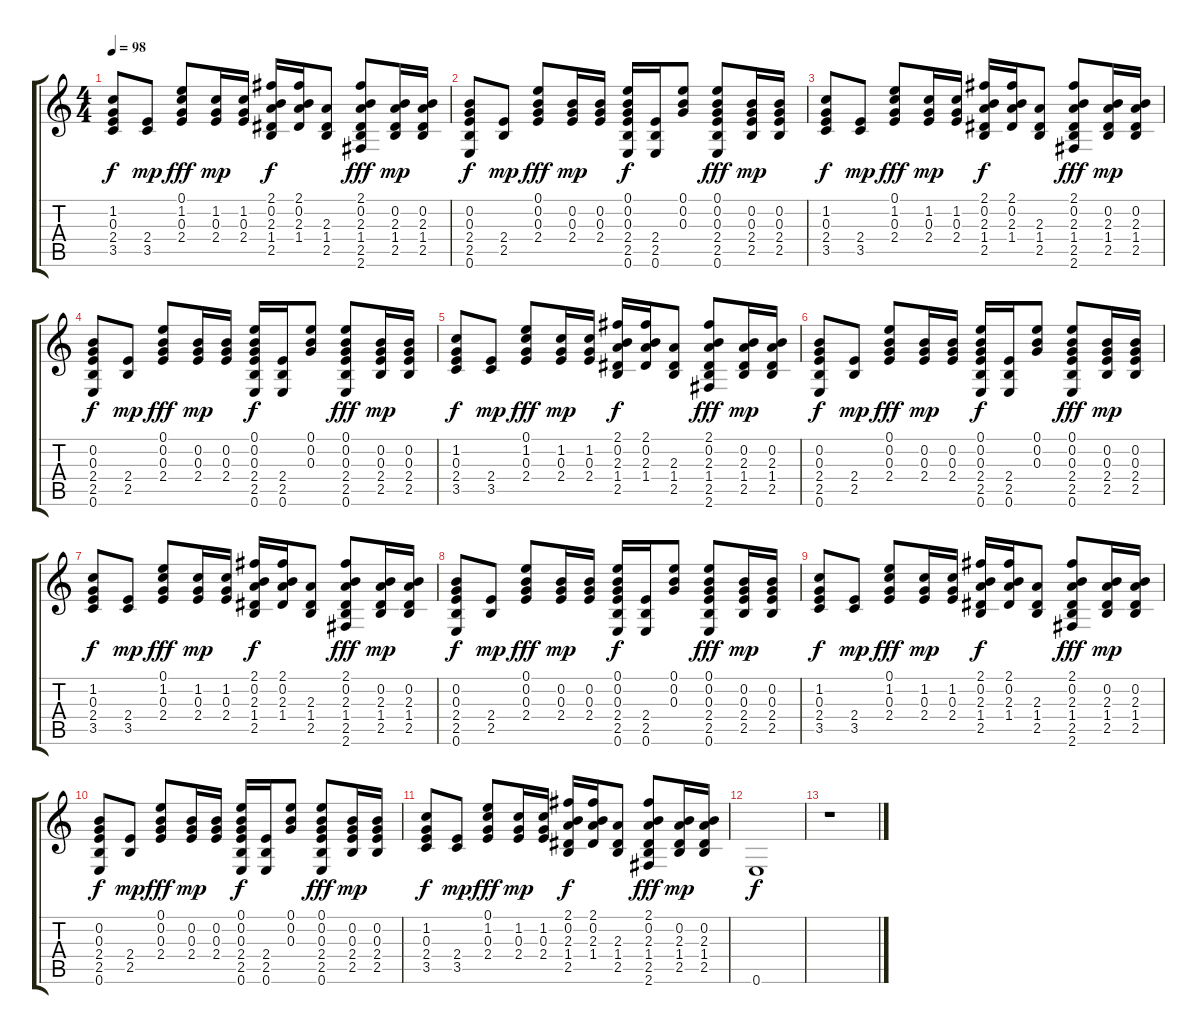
\track "" {instrument acousticguitarsteel}
\staff {score tabs}
\tuning (E4 B3 G3 D3 A2 E2) {hide}
\ts (4 4)
\tempo 98
\clef g2
\ks c
(1.2 0.3 2.4 3.5).8{dy f} (2.4 3.5).8{dy mp} (0.1 1.2 0.3 2.4).8{dy fff} (1.2 0.3 2.4).16{dy mp} (1.2 0.3 2.4).16 (2.1 0.2 2.3 1.4 2.5).16{dy f} (2.1 0.2 2.3 1.4).16 (2.3 1.4 2.5).8 (2.1 0.2 2.3 1.4 2.5 2.6).8{dy fff} (0.2 2.3 1.4 2.5).16{dy mp} (0.2 2.3 1.4 2.5).16 |
(0.2 0.3 2.4 2.5 0.6).8{dy f} (2.4 2.5).8{dy mp} (0.1 0.2 0.3 2.4).8{dy fff} (0.2 0.3 2.4).16{dy mp} (0.2 0.3 2.4).16 (0.1 0.2 0.3 2.4 2.5 0.6).16{dy f} (2.4 2.5 0.6).16 (0.1 0.2 0.3).8 (0.1 0.2 0.3 2.4 2.5 0.6).8{dy fff} (0.2 0.3 2.4 2.5).16{dy mp} (0.2 0.3 2.4 2.5).16 |
(1.2 0.3 2.4 3.5).8{dy f} (2.4 3.5).8{dy mp} (0.1 1.2 0.3 2.4).8{dy fff} (1.2 0.3 2.4).16{dy mp} (1.2 0.3 2.4).16 (2.1 0.2 2.3 1.4 2.5).16{dy f} (2.1 0.2 2.3 1.4).16 (2.3 1.4 2.5).8 (2.1 0.2 2.3 1.4 2.5 2.6).8{dy fff} (0.2 2.3 1.4 2.5).16{dy mp} (0.2 2.3 1.4 2.5).16 |
(0.2 0.3 2.4 2.5 0.6).8{dy f} (2.4 2.5).8{dy mp} (0.1 0.2 0.3 2.4).8{dy fff} (0.2 0.3 2.4).16{dy mp} (0.2 0.3 2.4).16 (0.1 0.2 0.3 2.4 2.5 0.6).16{dy f} (2.4 2.5 0.6).16 (0.1 0.2 0.3).8 (0.1 0.2 0.3 2.4 2.5 0.6).8{dy fff} (0.2 0.3 2.4 2.5).16{dy mp} (0.2 0.3 2.4 2.5).16 |
(1.2 0.3 2.4 3.5).8{dy f} (2.4 3.5).8{dy mp} (0.1 1.2 0.3 2.4).8{dy fff} (1.2 0.3 2.4).16{dy mp} (1.2 0.3 2.4).16 (2.1 0.2 2.3 1.4 2.5).16{dy f} (2.1 0.2 2.3 1.4).16 (2.3 1.4 2.5).8 (2.1 0.2 2.3 1.4 2.5 2.6).8{dy fff} (0.2 2.3 1.4 2.5).16{dy mp} (0.2 2.3 1.4 2.5).16 |
(0.2 0.3 2.4 2.5 0.6).8{dy f} (2.4 2.5).8{dy mp} (0.1 0.2 0.3 2.4).8{dy fff} (0.2 0.3 2.4).16{dy mp} (0.2 0.3 2.4).16 (0.1 0.2 0.3 2.4 2.5 0.6).16{dy f} (2.4 2.5 0.6).16 (0.1 0.2 0.3).8 (0.1 0.2 0.3 2.4 2.5 0.6).8{dy fff} (0.2 0.3 2.4 2.5).16{dy mp} (0.2 0.3 2.4 2.5).16 |
(1.2 0.3 2.4 3.5).8{dy f} (2.4 3.5).8{dy mp} (0.1 1.2 0.3 2.4).8{dy fff} (1.2 0.3 2.4).16{dy mp} (1.2 0.3 2.4).16 (2.1 0.2 2.3 1.4 2.5).16{dy f} (2.1 0.2 2.3 1.4).16 (2.3 1.4 2.5).8 (2.1 0.2 2.3 1.4 2.5 2.6).8{dy fff} (0.2 2.3 1.4 2.5).16{dy mp} (0.2 2.3 1.4 2.5).16 |
(0.2 0.3 2.4 2.5 0.6).8{dy f} (2.4 2.5).8{dy mp} (0.1 0.2 0.3 2.4).8{dy fff} (0.2 0.3 2.4).16{dy mp} (0.2 0.3 2.4).16 (0.1 0.2 0.3 2.4 2.5 0.6).16{dy f} (2.4 2.5 0.6).16 (0.1 0.2 0.3).8 (0.1 0.2 0.3 2.4 2.5 0.6).8{dy fff} (0.2 0.3 2.4 2.5).16{dy mp} (0.2 0.3 2.4 2.5).16 |
(1.2 0.3 2.4 3.5).8{dy f} (2.4 3.5).8{dy mp} (0.1 1.2 0.3 2.4).8{dy fff} (1.2 0.3 2.4).16{dy mp} (1.2 0.3 2.4).16 (2.1 0.2 2.3 1.4 2.5).16{dy f} (2.1 0.2 2.3 1.4).16 (2.3 1.4 2.5).8 (2.1 0.2 2.3 1.4 2.5 2.6).8{dy fff} (0.2 2.3 1.4 2.5).16{dy mp} (0.2 2.3 1.4 2.5).16 |
(0.2 0.3 2.4 2.5 0.6).8{dy f} (2.4 2.5).8{dy mp} (0.1 0.2 0.3 2.4).8{dy fff} (0.2 0.3 2.4).16{dy mp} (0.2 0.3 2.4).16 (0.1 0.2 0.3 2.4 2.5 0.6).16{dy f} (2.4 2.5 0.6).16 (0.1 0.2 0.3).8 (0.1 0.2 0.3 2.4 2.5 0.6).8{dy fff} (0.2 0.3 2.4 2.5).16{dy mp} (0.2 0.3 2.4 2.5).16 |
(1.2 0.3 2.4 3.5).8{dy f} (2.4 3.5).8{dy mp} (0.1 1.2 0.3 2.4).8{dy fff} (1.2 0.3 2.4).16{dy mp} (1.2 0.3 2.4).16 (2.1 0.2 2.3 1.4 2.5).16{dy f} (2.1 0.2 2.3 1.4).16 (2.3 1.4 2.5).8 (2.1 0.2 2.3 1.4 2.5 2.6).8{dy fff} (0.2 2.3 1.4 2.5).16{dy mp} (0.2 2.3 1.4 2.5).16 |
0.6.1{dy f} |
r.1
